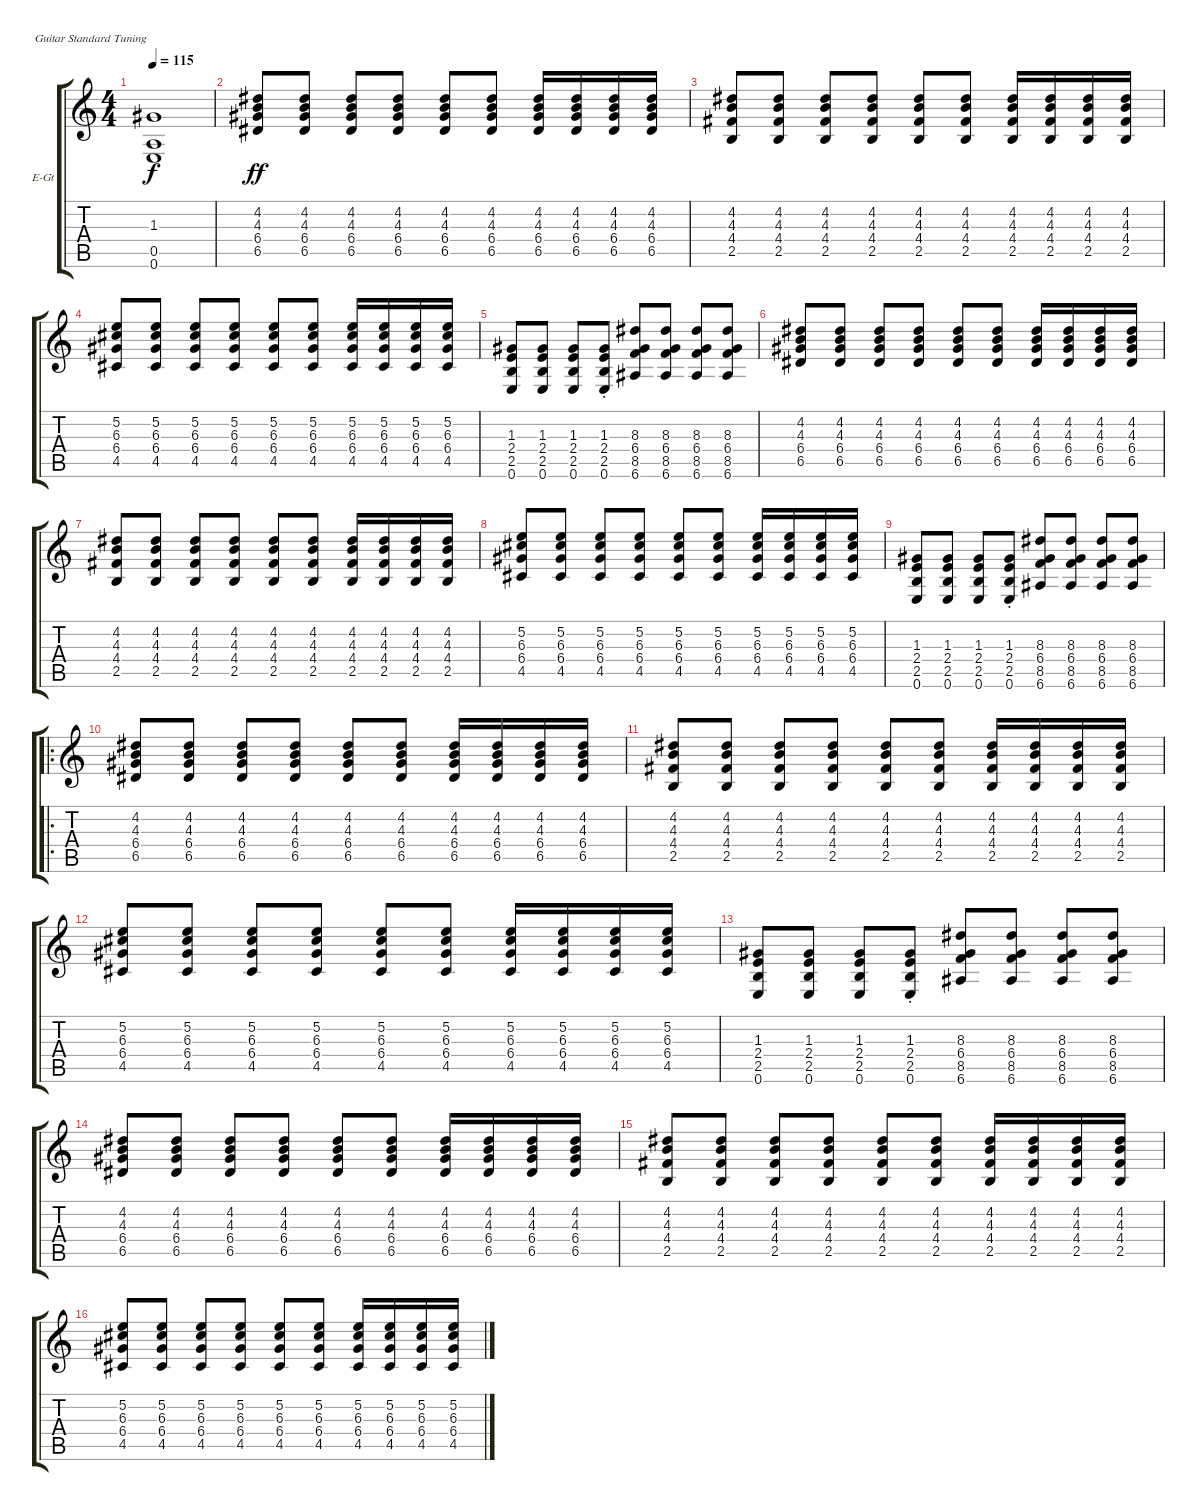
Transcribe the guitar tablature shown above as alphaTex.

\defaultSystemsLayout 4
\bracketExtendMode groupsimilarinstruments
\firstSystemTrackNameOrientation horizontal
\otherSystemsTrackNameOrientation horizontal
\track ("Electric Guitar" "E-Gt") {instrument overdrivenguitar}
\staff {score tabs}
\tuning (E4 B3 G3 D3 A2 E2)
\ts (4 4)
\tempo 115
\clef g2
\ks c
(1.3 0.6 0.5).1{dy f instrument overdrivenguitar} |
(4.2 4.3 6.4 6.5).8{dy ff} (4.2 4.3 6.4 6.5).8 (4.2 4.3 6.4 6.5).8 (4.2 4.3 6.4 6.5).8 (4.2 4.3 6.4 6.5).8 (4.2 4.3 6.4 6.5).8 (4.2 4.3 6.4 6.5).16 (4.2 4.3 6.4 6.5).16 (4.2 4.3 6.4 6.5).16 (4.2 4.3 6.4 6.5).16 |
(4.2 4.3 4.4 2.5).8 (4.2 4.3 4.4 2.5).8 (4.2 4.3 4.4 2.5).8 (4.2 4.3 4.4 2.5).8 (4.2 4.3 4.4 2.5).8 (4.2 4.3 4.4 2.5).8 (4.2 4.3 4.4 2.5).16 (4.2 4.3 4.4 2.5).16 (4.2 4.3 4.4 2.5).16 (4.2 4.3 4.4 2.5).16 |
(5.2 6.3 6.4 4.5).8 (5.2 6.3 6.4 4.5).8 (5.2 6.3 6.4 4.5).8 (5.2 6.3 6.4 4.5).8 (5.2 6.3 6.4 4.5).8 (5.2 6.3 6.4 4.5).8 (5.2 6.3 6.4 4.5).16 (5.2 6.3 6.4 4.5).16 (5.2 6.3 6.4 4.5).16 (5.2 6.3 6.4 4.5).16 |
(0.6 2.5 2.4 1.3).8 (0.6 2.5 2.4 1.3).8 (0.6 2.5 2.4 1.3).8 (0.6 2.5{st} 2.4 1.3).8 (8.3 6.4 8.5 6.6).8 (8.3 6.4 8.5 6.6).8 (8.3 6.4 8.5 6.6).8 (8.3 6.4 8.5 6.6).8 |
(4.2 4.3 6.4 6.5).8 (4.2 4.3 6.4 6.5).8 (4.2 4.3 6.4 6.5).8 (4.2 4.3 6.4 6.5).8 (4.2 4.3 6.4 6.5).8 (4.2 4.3 6.4 6.5).8 (4.2 4.3 6.4 6.5).16 (4.2 4.3 6.4 6.5).16 (4.2 4.3 6.4 6.5).16 (4.2 4.3 6.4 6.5).16 |
(4.2 4.3 4.4 2.5).8 (4.2 4.3 4.4 2.5).8 (4.2 4.3 4.4 2.5).8 (4.2 4.3 4.4 2.5).8 (4.2 4.3 4.4 2.5).8 (4.2 4.3 4.4 2.5).8 (4.2 4.3 4.4 2.5).16 (4.2 4.3 4.4 2.5).16 (4.2 4.3 4.4 2.5).16 (4.2 4.3 4.4 2.5).16 |
(5.2 6.3 6.4 4.5).8 (5.2 6.3 6.4 4.5).8 (5.2 6.3 6.4 4.5).8 (5.2 6.3 6.4 4.5).8 (5.2 6.3 6.4 4.5).8 (5.2 6.3 6.4 4.5).8 (5.2 6.3 6.4 4.5).16 (5.2 6.3 6.4 4.5).16 (5.2 6.3 6.4 4.5).16 (5.2 6.3 6.4 4.5).16 |
(0.6 2.5 2.4 1.3).8 (0.6 2.5 2.4 1.3).8 (0.6 2.5 2.4 1.3).8 (0.6 2.5{st} 2.4 1.3).8 (8.3 6.4 8.5 6.6).8 (8.3 6.4 8.5 6.6).8 (8.3 6.4 8.5 6.6).8 (8.3 6.4 8.5 6.6).8 |
\ro
(4.2 4.3 6.4 6.5).8 (4.2 4.3 6.4 6.5).8 (4.2 4.3 6.4 6.5).8 (4.2 4.3 6.4 6.5).8 (4.2 4.3 6.4 6.5).8 (4.2 4.3 6.4 6.5).8 (4.2 4.3 6.4 6.5).16 (4.2 4.3 6.4 6.5).16 (4.2 4.3 6.4 6.5).16 (4.2 4.3 6.4 6.5).16 |
(4.2 4.3 4.4 2.5).8 (4.2 4.3 4.4 2.5).8 (4.2 4.3 4.4 2.5).8 (4.2 4.3 4.4 2.5).8 (4.2 4.3 4.4 2.5).8 (4.2 4.3 4.4 2.5).8 (4.2 4.3 4.4 2.5).16 (4.2 4.3 4.4 2.5).16 (4.2 4.3 4.4 2.5).16 (4.2 4.3 4.4 2.5).16 |
(5.2 6.3 6.4 4.5).8 (5.2 6.3 6.4 4.5).8 (5.2 6.3 6.4 4.5).8 (5.2 6.3 6.4 4.5).8 (5.2 6.3 6.4 4.5).8 (5.2 6.3 6.4 4.5).8 (5.2 6.3 6.4 4.5).16 (5.2 6.3 6.4 4.5).16 (5.2 6.3 6.4 4.5).16 (5.2 6.3 6.4 4.5).16 |
(0.6 2.5 2.4 1.3).8 (0.6 2.5 2.4 1.3).8 (0.6 2.5 2.4 1.3).8 (0.6 2.5{st} 2.4 1.3).8 (8.3 6.4 8.5 6.6).8 (8.3 6.4 8.5 6.6).8 (8.3 6.4 8.5 6.6).8 (8.3 6.4 8.5 6.6).8 |
(4.2 4.3 6.4 6.5).8 (4.2 4.3 6.4 6.5).8 (4.2 4.3 6.4 6.5).8 (4.2 4.3 6.4 6.5).8 (4.2 4.3 6.4 6.5).8 (4.2 4.3 6.4 6.5).8 (4.2 4.3 6.4 6.5).16 (4.2 4.3 6.4 6.5).16 (4.2 4.3 6.4 6.5).16 (4.2 4.3 6.4 6.5).16 |
(4.2 4.3 4.4 2.5).8 (4.2 4.3 4.4 2.5).8 (4.2 4.3 4.4 2.5).8 (4.2 4.3 4.4 2.5).8 (4.2 4.3 4.4 2.5).8 (4.2 4.3 4.4 2.5).8 (4.2 4.3 4.4 2.5).16 (4.2 4.3 4.4 2.5).16 (4.2 4.3 4.4 2.5).16 (4.2 4.3 4.4 2.5).16 |
(5.2 6.3 6.4 4.5).8 (5.2 6.3 6.4 4.5).8 (5.2 6.3 6.4 4.5).8 (5.2 6.3 6.4 4.5).8 (5.2 6.3 6.4 4.5).8 (5.2 6.3 6.4 4.5).8 (5.2 6.3 6.4 4.5).16 (5.2 6.3 6.4 4.5).16 (5.2 6.3 6.4 4.5).16 (5.2 6.3 6.4 4.5).16
